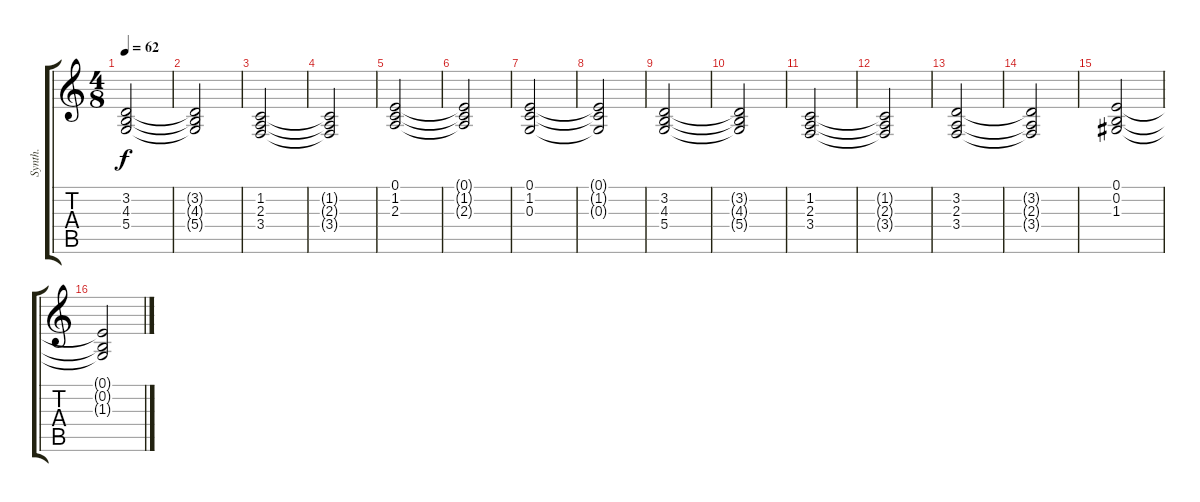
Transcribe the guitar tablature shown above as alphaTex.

\track ("Synth." "Synth.") {instrument pad2warm}
\staff {score tabs}
\tuning (E4 B3 G3 D3 A2 E2) {hide}
\ts (4 8)
\tempo 62
\clef g2
\ks c
(3.2 4.3 5.4).2{dy f} |
(3.2{t} 4.3{t} 5.4{t}).2 |
(1.2 2.3 3.4).2 |
(1.2{t} 2.3{t} 3.4{t}).2 |
(0.1 1.2 2.3).2 |
(0.1{t} 1.2{t} 2.3{t}).2 |
(0.1 1.2 0.3).2 |
(0.1{t} 1.2{t} 0.3{t}).2 |
(3.2 4.3 5.4).2 |
(3.2{t} 4.3{t} 5.4{t}).2 |
(1.2 2.3 3.4).2 |
(1.2{t} 2.3{t} 3.4{t}).2 |
(3.2 2.3 3.4).2 |
(3.2{t} 2.3{t} 3.4{t}).2 |
(0.1 0.2 1.3).2 |
(0.1{t} 0.2{t} 1.3{t}).2
